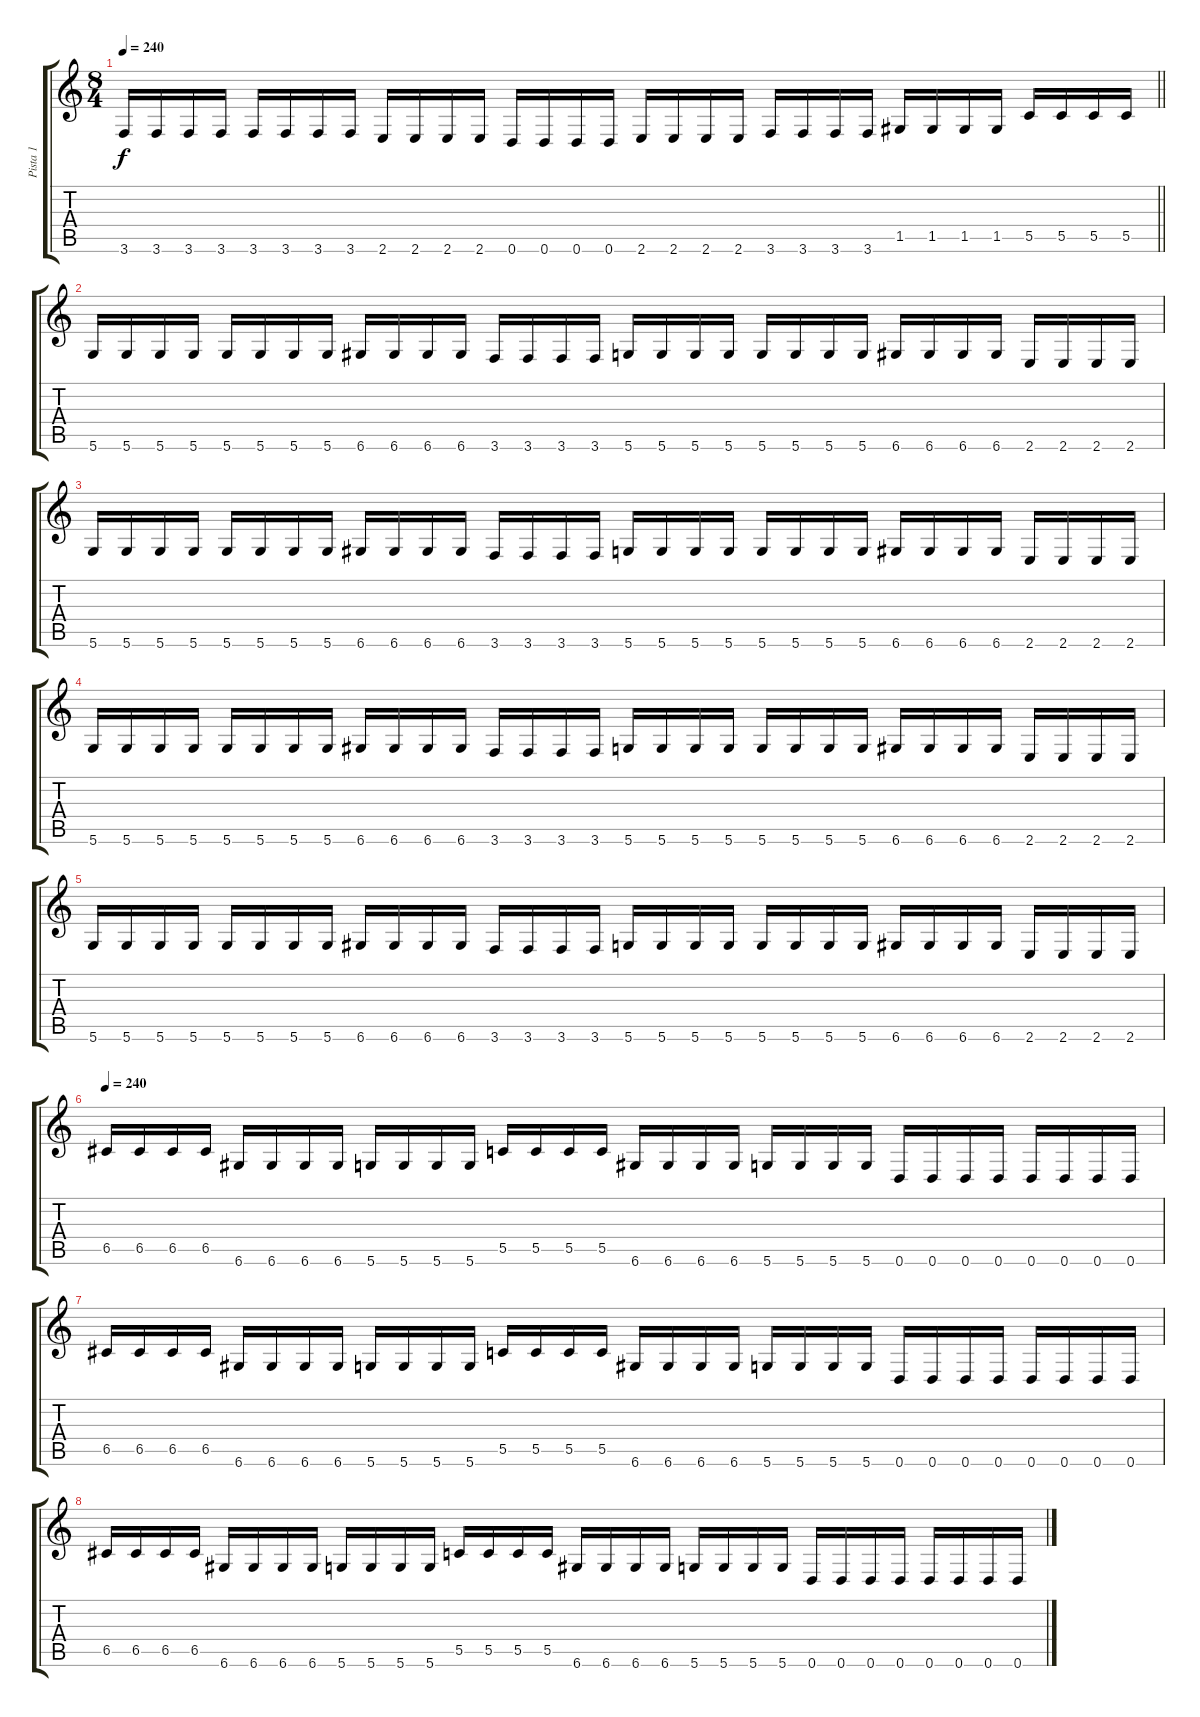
\track ("Pista 1" "Pista 1") {instrument distortionguitar}
\staff {score tabs}
\tuning (D4 A3 F3 C3 G2 D2) {hide}
\ts (8 4)
\tempo 240
\clef g2
\barLineRight lightlight
\ks c
3.6.16{dy f} 3.6.16 3.6.16 3.6.16 3.6.16 3.6.16 3.6.16 3.6.16 2.6.16 2.6.16 2.6.16 2.6.16 0.6.16 0.6.16 0.6.16 0.6.16 2.6.16 2.6.16 2.6.16 2.6.16 3.6.16 3.6.16 3.6.16 3.6.16 1.5.16 1.5.16 1.5.16 1.5.16 5.5.16 5.5.16 5.5.16 5.5.16 |
5.6.16 5.6.16 5.6.16 5.6.16 5.6.16 5.6.16 5.6.16 5.6.16 6.6.16 6.6.16 6.6.16 6.6.16 3.6.16 3.6.16 3.6.16 3.6.16 5.6.16 5.6.16 5.6.16 5.6.16 5.6.16 5.6.16 5.6.16 5.6.16 6.6.16 6.6.16 6.6.16 6.6.16 2.6.16 2.6.16 2.6.16 2.6.16 |
5.6.16 5.6.16 5.6.16 5.6.16 5.6.16 5.6.16 5.6.16 5.6.16 6.6.16 6.6.16 6.6.16 6.6.16 3.6.16 3.6.16 3.6.16 3.6.16 5.6.16 5.6.16 5.6.16 5.6.16 5.6.16 5.6.16 5.6.16 5.6.16 6.6.16 6.6.16 6.6.16 6.6.16 2.6.16 2.6.16 2.6.16 2.6.16 |
5.6.16 5.6.16 5.6.16 5.6.16 5.6.16 5.6.16 5.6.16 5.6.16 6.6.16 6.6.16 6.6.16 6.6.16 3.6.16 3.6.16 3.6.16 3.6.16 5.6.16 5.6.16 5.6.16 5.6.16 5.6.16 5.6.16 5.6.16 5.6.16 6.6.16 6.6.16 6.6.16 6.6.16 2.6.16 2.6.16 2.6.16 2.6.16 |
5.6.16 5.6.16 5.6.16 5.6.16 5.6.16 5.6.16 5.6.16 5.6.16 6.6.16 6.6.16 6.6.16 6.6.16 3.6.16 3.6.16 3.6.16 3.6.16 5.6.16 5.6.16 5.6.16 5.6.16 5.6.16 5.6.16 5.6.16 5.6.16 6.6.16 6.6.16 6.6.16 6.6.16 2.6.16 2.6.16 2.6.16 2.6.16 |
\tempo 240
6.5.16 6.5.16 6.5.16 6.5.16 6.6.16 6.6.16 6.6.16 6.6.16 5.6.16 5.6.16 5.6.16 5.6.16 5.5.16 5.5.16 5.5.16 5.5.16 6.6.16 6.6.16 6.6.16 6.6.16 5.6.16 5.6.16 5.6.16 5.6.16 0.6.16 0.6.16 0.6.16 0.6.16 0.6.16 0.6.16 0.6.16 0.6.16 |
6.5.16 6.5.16 6.5.16 6.5.16 6.6.16 6.6.16 6.6.16 6.6.16 5.6.16 5.6.16 5.6.16 5.6.16 5.5.16 5.5.16 5.5.16 5.5.16 6.6.16 6.6.16 6.6.16 6.6.16 5.6.16 5.6.16 5.6.16 5.6.16 0.6.16 0.6.16 0.6.16 0.6.16 0.6.16 0.6.16 0.6.16 0.6.16 |
6.5.16 6.5.16 6.5.16 6.5.16 6.6.16 6.6.16 6.6.16 6.6.16 5.6.16 5.6.16 5.6.16 5.6.16 5.5.16 5.5.16 5.5.16 5.5.16 6.6.16 6.6.16 6.6.16 6.6.16 5.6.16 5.6.16 5.6.16 5.6.16 0.6.16 0.6.16 0.6.16 0.6.16 0.6.16 0.6.16 0.6.16 0.6.16
